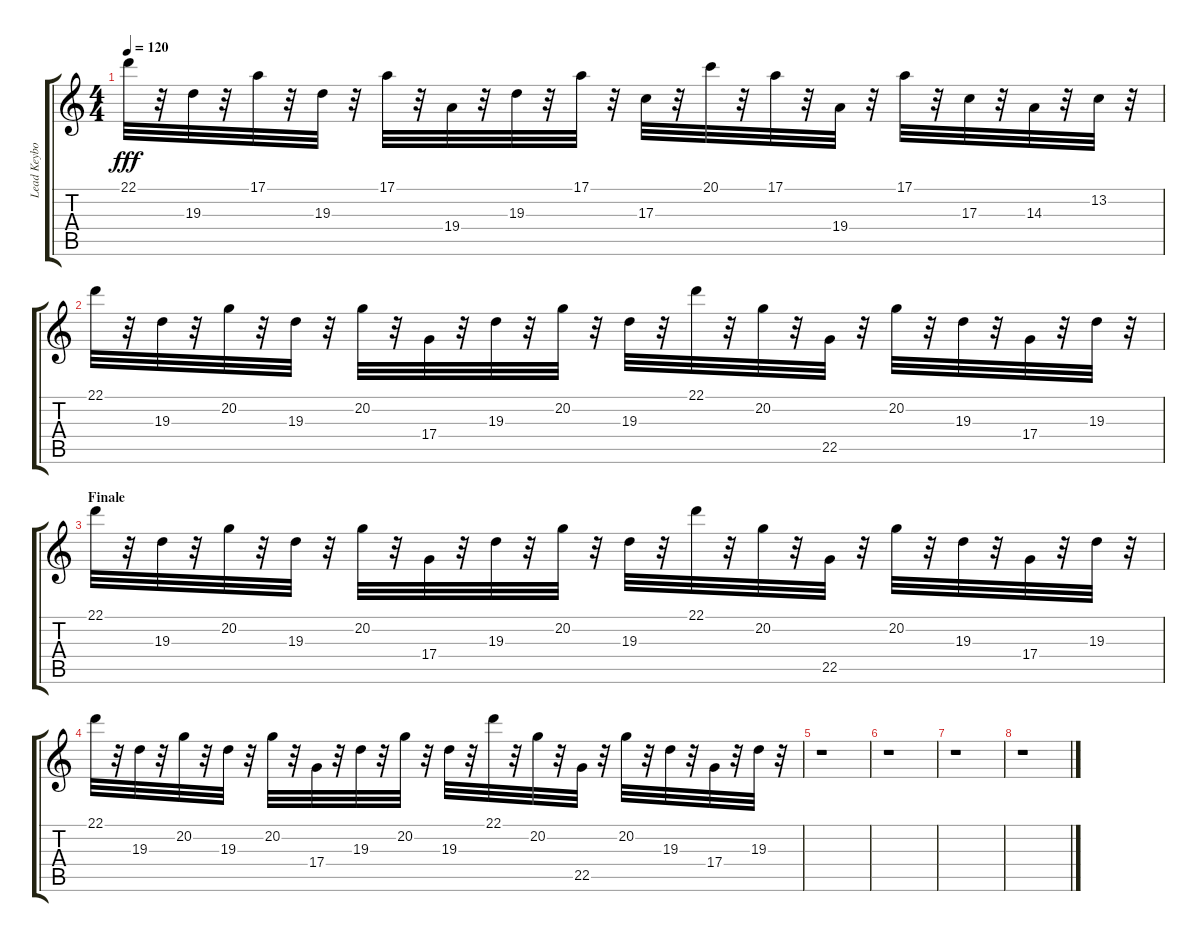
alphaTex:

\track ("Lead Keyboard Melody" "Lead Keybo") {instrument electricpiano2}
\staff {score tabs}
\tuning (E4 B3 G3 D3 A2 E2) {hide}
\ts (4 4)
\tempo 120
\clef g2
\ks c
22.1.32{dy fff} r.32 19.3.32 r.32 17.1.32 r.32 19.3.32 r.32 17.1.32 r.32 19.4.32 r.32 19.3.32 r.32 17.1.32 r.32 17.3.32 r.32 20.1.32 r.32 17.1.32 r.32 19.4.32 r.32 17.1.32 r.32 17.3.32 r.32 14.3.32 r.32 13.2.32 r.32 |
22.1.32 r.32 19.3.32 r.32 20.2.32 r.32 19.3.32 r.32 20.2.32 r.32 17.4.32 r.32 19.3.32 r.32 20.2.32 r.32 19.3.32 r.32 22.1.32 r.32 20.2.32 r.32 22.5.32 r.32 20.2.32 r.32 19.3.32 r.32 17.4.32 r.32 19.3.32 r.32 |
\section ("" "Finale")
22.1.32 r.32 19.3.32 r.32 20.2.32 r.32 19.3.32 r.32 20.2.32 r.32 17.4.32 r.32 19.3.32 r.32 20.2.32 r.32 19.3.32 r.32 22.1.32 r.32 20.2.32 r.32 22.5.32 r.32 20.2.32 r.32 19.3.32 r.32 17.4.32 r.32 19.3.32 r.32 |
22.1.32 r.32 19.3.32 r.32 20.2.32 r.32 19.3.32 r.32 20.2.32 r.32 17.4.32 r.32 19.3.32 r.32 20.2.32 r.32 19.3.32 r.32 22.1.32 r.32 20.2.32 r.32 22.5.32 r.32 20.2.32 r.32 19.3.32 r.32 17.4.32 r.32 19.3.32 r.32 |
r.1 |
r.1 |
r.1 |
r.1
